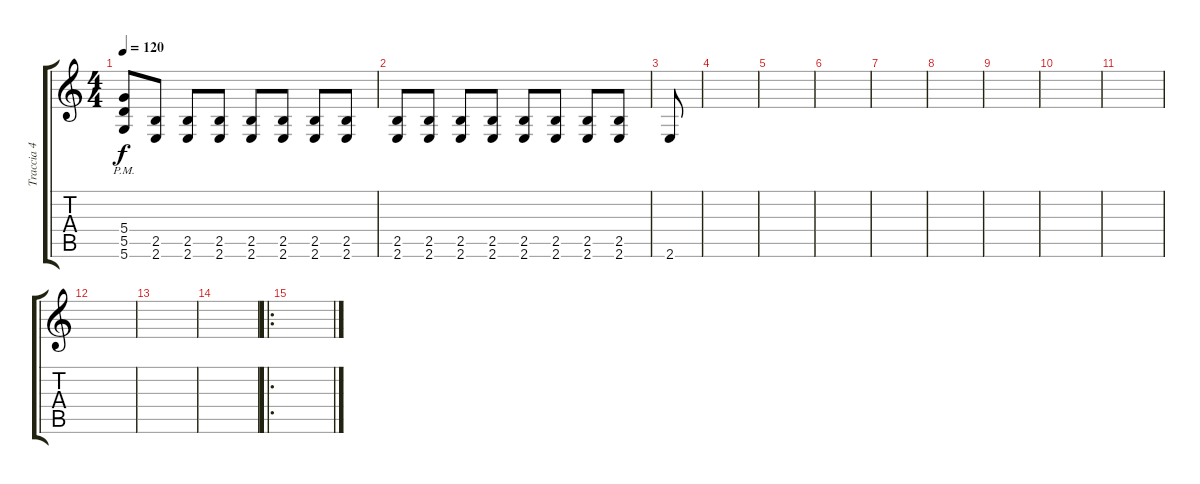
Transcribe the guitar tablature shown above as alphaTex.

\track ("Traccia 4" "Traccia 4") {instrument distortionguitar}
\staff {score tabs}
\tuning (E4 B3 G3 D3 A2 D2) {hide}
\ts (4 4)
\tempo 120
\clef g2
\ks c
(5.4{pm} 5.5 5.6).8{dy f} (2.5 2.6).8 (2.5 2.6).8 (2.5 2.6).8 (2.5 2.6).8 (2.5 2.6).8 (2.5 2.6).8 (2.5 2.6).8 |
(2.5 2.6).8 (2.5 2.6).8 (2.5 2.6).8 (2.5 2.6).8 (2.5 2.6).8 (2.5 2.6).8 (2.5 2.6).8 (2.5 2.6).8 |
2.6.8 |
|
|
|
|
|
|
|
|
|
|
|
\ro
